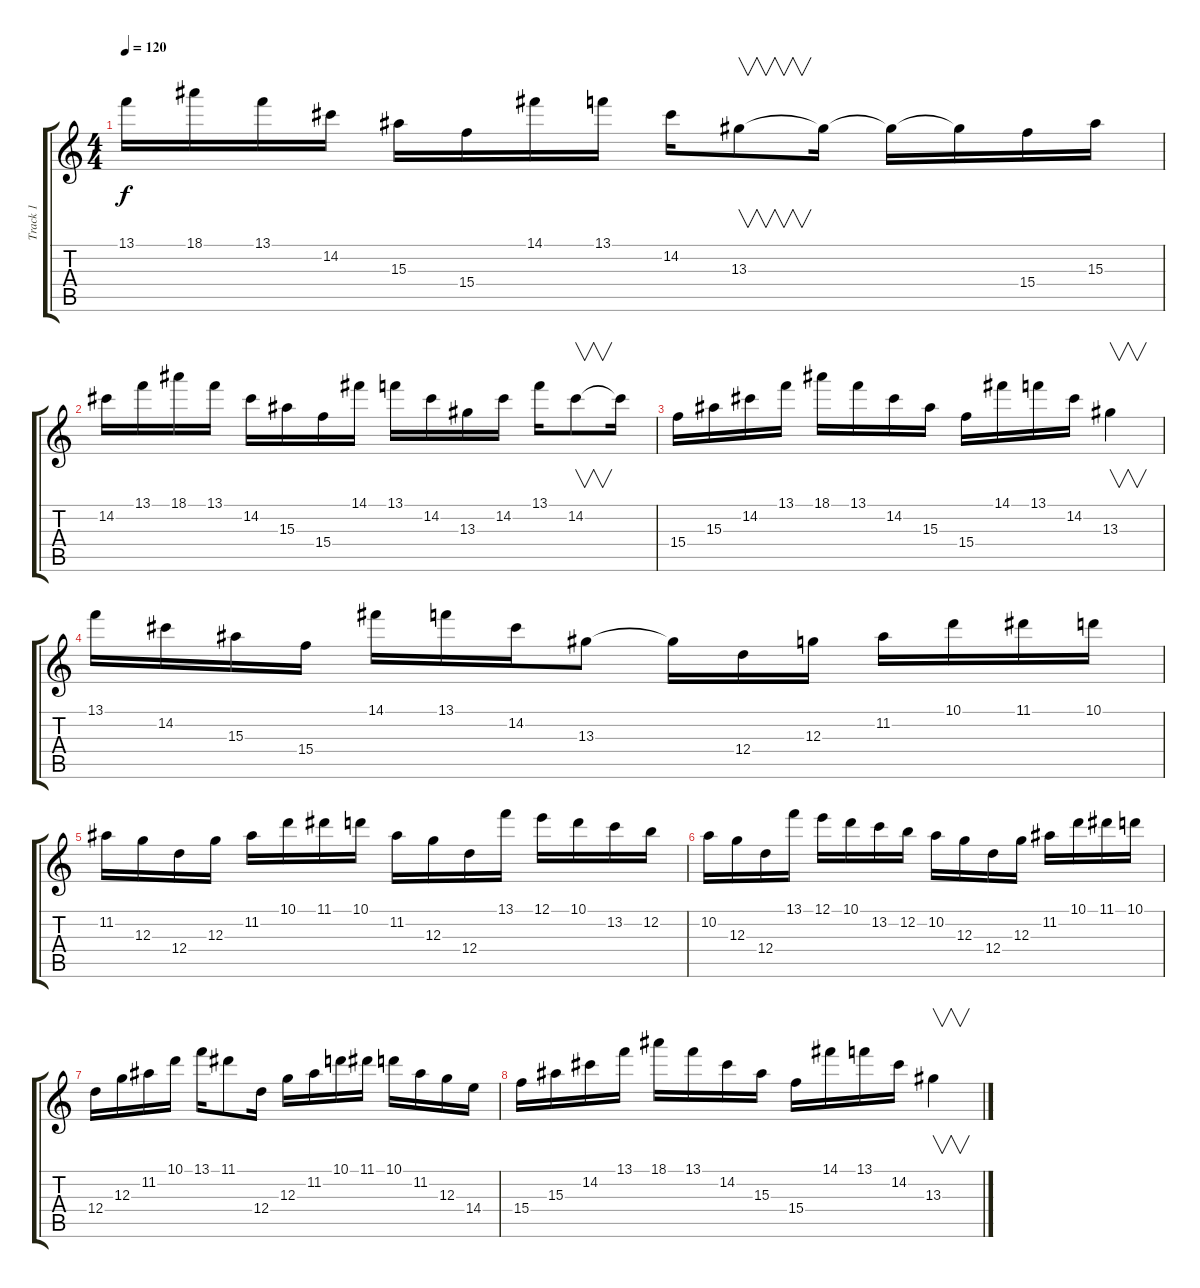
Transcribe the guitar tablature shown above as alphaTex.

\track ("Track 1" "Track 1") {instrument distortionguitar}
\staff {score tabs}
\tuning (E4 B3 G3 D3 A2 E2) {hide}
\ts (4 4)
\tempo 120
\clef g2
\ks c
13.1.16{dy f} 18.1.16 13.1.16 14.2.16 15.3.16 15.4.16 14.1.16 13.1.16 14.2.16 13.3.8{v} 13.3{t}.16 13.3{t}.16 13.3{t}.16 15.4.16 15.3.16 |
14.2.16 13.1.16 18.1.16 13.1.16 14.2.16 15.3.16 15.4.16 14.1.16 13.1.16 14.2.16 13.3.16 14.2.16 13.1.16 14.2.8{v} 14.2{t}.16 |
15.4.16 15.3.16 14.2.16 13.1.16 18.1.16 13.1.16 14.2.16 15.3.16 15.4.16 14.1.16 13.1.16 14.2.16 13.3.4{v} |
13.1.16 14.2.16 15.3.16 15.4.16 14.1.16 13.1.16 14.2.16 13.3.8 13.3{t}.16 12.4.16 12.3.16 11.2.16 10.1.16 11.1.16 10.1.16 |
11.2.16 12.3.16 12.4.16 12.3.16 11.2.16 10.1.16 11.1.16 10.1.16 11.2.16 12.3.16 12.4.16 13.1.16 12.1.16 10.1.16 13.2.16 12.2.16 |
10.2.16 12.3.16 12.4.16 13.1.16 12.1.16 10.1.16 13.2.16 12.2.16 10.2.16 12.3.16 12.4.16 12.3.16 11.2.16 10.1.16 11.1.16 10.1.16 |
12.4.16 12.3.16 11.2.16 10.1.16 13.1.16 11.1.8 12.4.16 12.3.16 11.2.16 10.1.16 11.1.16 10.1.16 11.2.16 12.3.16 14.4.16 |
15.4.16 15.3.16 14.2.16 13.1.16 18.1.16 13.1.16 14.2.16 15.3.16 15.4.16 14.1.16 13.1.16 14.2.16 13.3.4{v}
